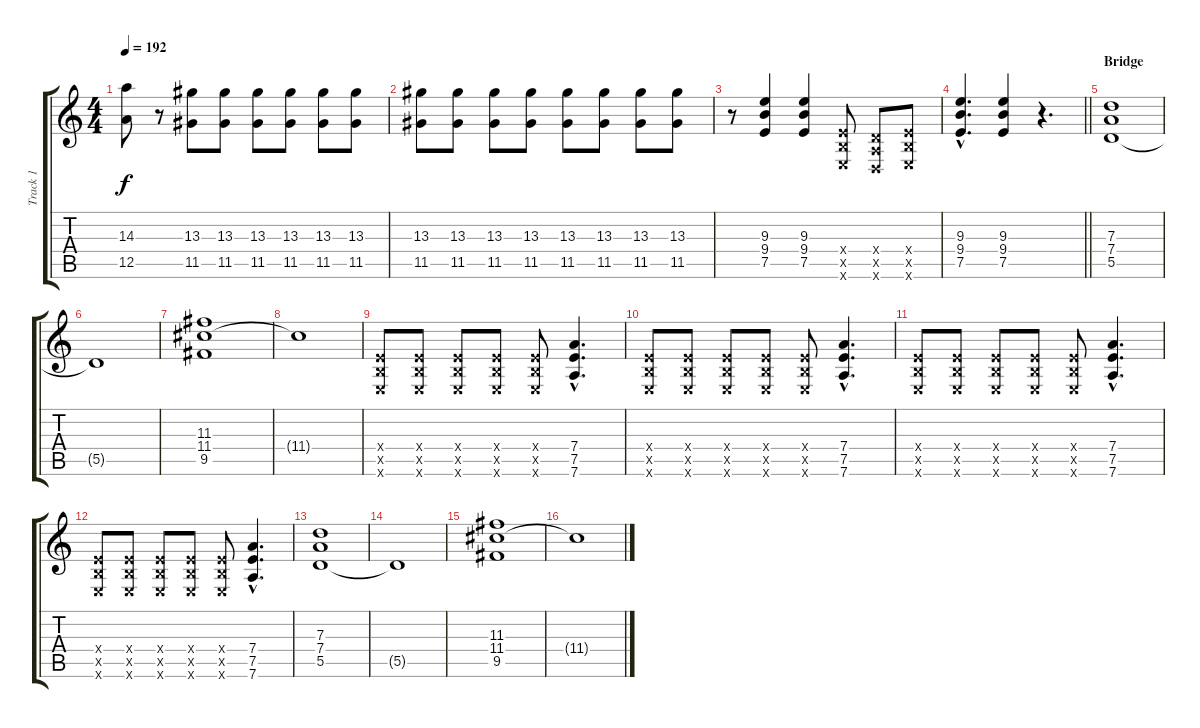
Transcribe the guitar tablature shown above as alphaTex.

\track ("Track 1" "Track 1") {instrument electricguitarclean}
\staff {score tabs}
\tuning (E4 B3 G3 D3 A2 D2) {hide}
\ts (4 4)
\tempo 192
\clef g2
\ks c
(14.3 12.5).8{dy f} r.8 (13.3 11.5).8 (13.3 11.5).8 (13.3 11.5).8 (13.3 11.5).8 (13.3 11.5).8 (13.3 11.5).8 |
(13.3 11.5).8 (13.3 11.5).8 (13.3 11.5).8 (13.3 11.5).8 (13.3 11.5).8 (13.3 11.5).8 (13.3 11.5).8 (13.3 11.5).8 |
r.8 (9.3 9.4 7.5).4 (9.3 9.4 7.5).4 (2.4{x} 2.5{x} 2.6{x}).8 (0.4{x} 0.5{x} 0.6{x}).8 (2.4{x} 2.5{x} 2.6{x}).8 |
\barLineRight lightlight
(9.3{hac} 9.4{hac} 7.5{hac}).4{d} (9.3 9.4 7.5).4 r.4{d} |
\section ("" "Bridge")
(7.3 7.4 5.5).1 |
5.5{t}.1 |
(11.3 11.4 9.5).1 |
11.4{t}.1 |
(2.4{x} 2.5{x} 2.6{x}).8 (2.4{x} 2.5{x} 2.6{x}).8 (2.4{x} 2.5{x} 2.6{x}).8 (2.4{x} 2.5{x} 2.6{x}).8 (2.4{x} 2.5{x} 2.6{x}).8 (7.4{hac} 7.5{hac} 7.6{hac}).4{d} |
(2.4{x} 2.5{x} 2.6{x}).8 (2.4{x} 2.5{x} 2.6{x}).8 (2.4{x} 2.5{x} 2.6{x}).8 (2.4{x} 2.5{x} 2.6{x}).8 (2.4{x} 2.5{x} 2.6{x}).8 (7.4{hac} 7.5{hac} 7.6{hac}).4{d} |
(2.4{x} 2.5{x} 2.6{x}).8 (2.4{x} 2.5{x} 2.6{x}).8 (2.4{x} 2.5{x} 2.6{x}).8 (2.4{x} 2.5{x} 2.6{x}).8 (2.4{x} 2.5{x} 2.6{x}).8 (7.4{hac} 7.5{hac} 7.6{hac}).4{d} |
(2.4{x} 2.5{x} 2.6{x}).8 (2.4{x} 2.5{x} 2.6{x}).8 (2.4{x} 2.5{x} 2.6{x}).8 (2.4{x} 2.5{x} 2.6{x}).8 (2.4{x} 2.5{x} 2.6{x}).8 (7.4{hac} 7.5{hac} 7.6{hac}).4{d} |
(7.3 7.4 5.5).1 |
5.5{t}.1 |
(11.3 11.4 9.5).1 |
11.4{t}.1
